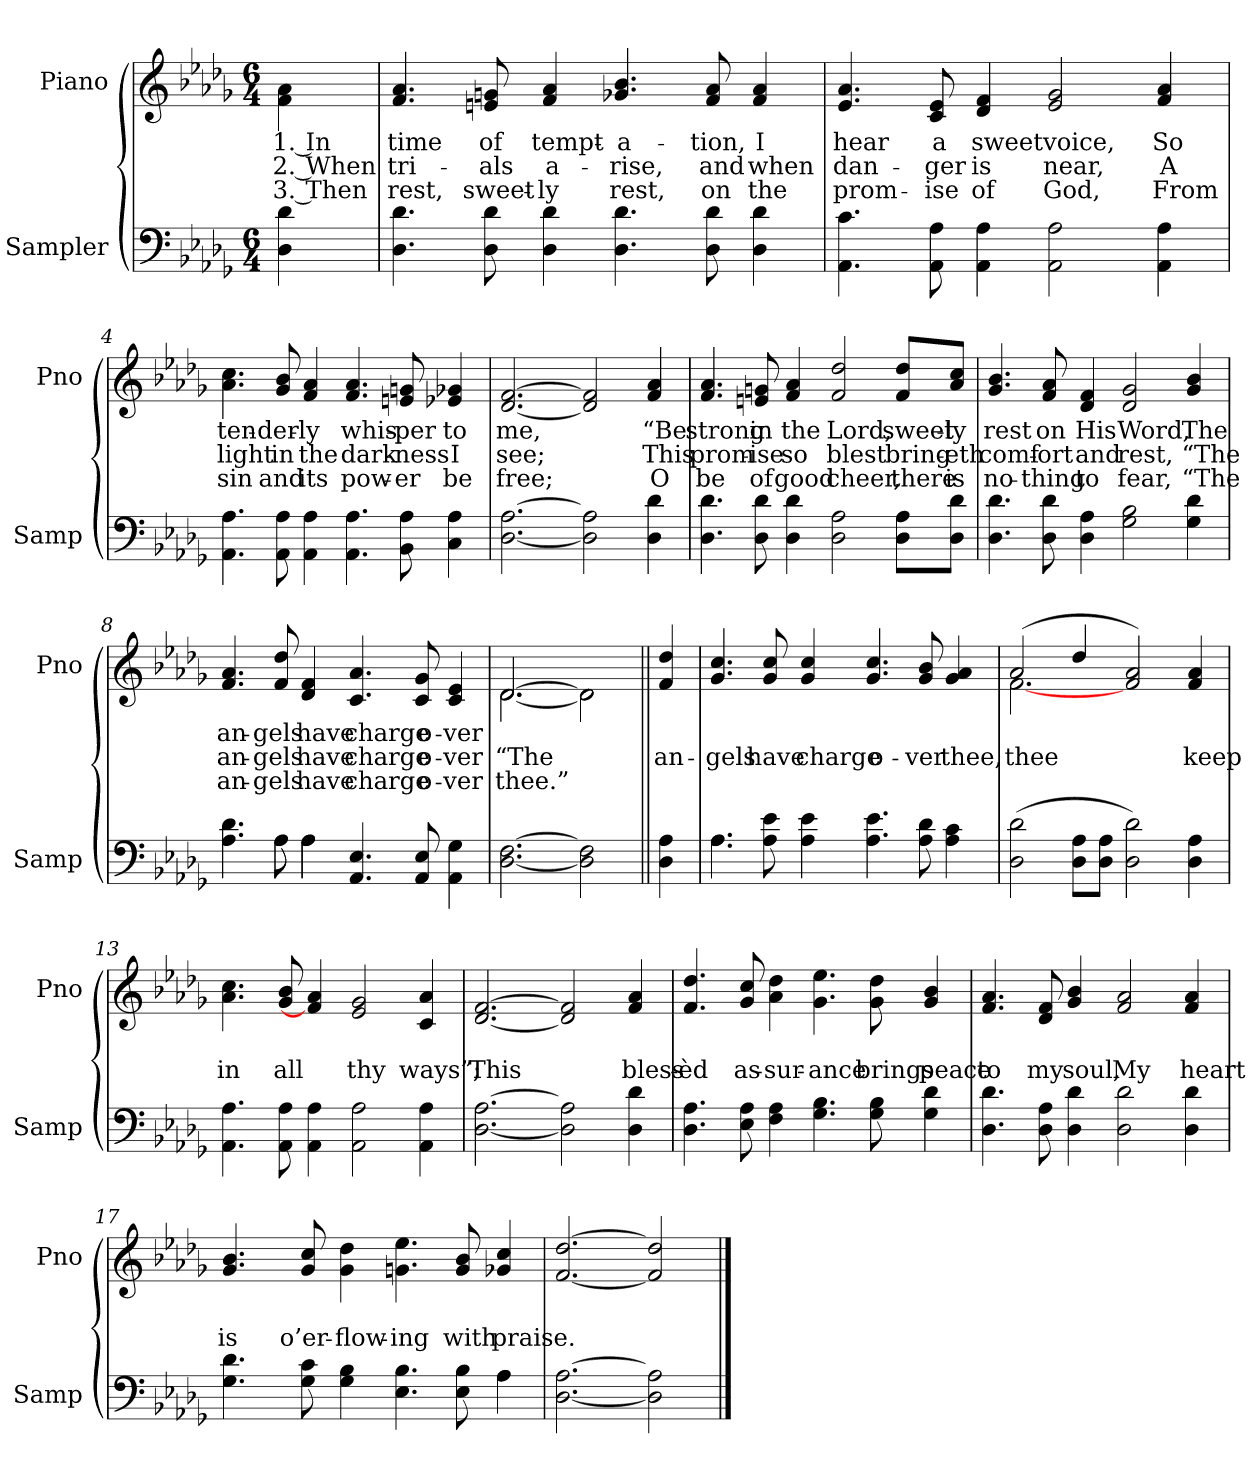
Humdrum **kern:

**kern	**kern	**text	**text	**text
*part2	*part1	*part1	*part1	*part1
*staff2	*staff1	*staff1	*staff1	*staff1
*I"Sampler	*I"Piano	*	*	*
*I'Samp	*I'Pno	*	*	*
*clefF4	*clefG2	*	*	*
*k[b-e-a-d-g-]	*k[b-e-a-d-g-]	*	*	*
*D-:	*D-:	*	*	*
*M6/4	*M6/4	*	*	*
=1	=1	=1	=1	=1
4D- 4d-	4f\ 4a-\	1. In	2. When	3. Then
=2	=2	=2	=2	=2
4.D- 4.d-	4.f 4.a-	time	tri-	rest,
8D- 8d-	8en 8gn	of	-als	sweet-
4D- 4d-	4f 4a-	tempt-	a-	-ly
4.D- 4.d-	4.g-X/ 4.b-/	-a-	-rise,	rest,
8D- 8d-	8f 8a-	-tion,	and	on
4D- 4d-	4f 4a-	I	when	the
=3	=3	=3	=3	=3
4.AA- 4.c	4.e- 4.a-	hear	dan-	prom-
8AA- 8A-	8c 8e-	a	-ger	-ise
4AA- 4A-	4d- 4f	sweet	is	of
2AA- 2A-	2e- 2g-	voice,	near,	God,
4AA- 4A-	4f 4a-	So	A	From
=4	=4	=4	=4	=4
4.AA- 4.A-	4.a- 4.cc	ten-	light	sin
8AA- 8A-	8g- 8b-	-der-	in	and
4AA- 4A-	4f 4a-	-ly	the	its
4.AA- 4.A-	4.f 4.a-	whis-	dark-	pow-
8BB- 8A-	8en 8gn	-per	-ness	-er
4C 4A-	4e-X 4g-X	to	I	be
=5	=5	=5	=5	=5
[2.D- [2.A-	[2.d- [2.f	me,	see;	free;
2D-] 2A-]	2d-] 2f]	.	.	.
4D- 4d-	4f 4a-	“Be	This	O
=6	=6	=6	=6	=6
4.D- 4.d-	4.f 4.a-	strong	prom-	be
8D- 8d-	8en 8gn	in	-ise	of
4D- 4d-	4f 4a-	the	so	good
2D- 2A-	2f 2dd-	Lord,	blest	cheer,
8D-\ 8A-\L	8f/ 8dd-/L	sweet-	bring-	there
8D-\ 8d-\J	8a-/ 8cc/J	-ly	-eth	is
=7	=7	=7	=7	=7
4.D- 4.d-	4.g- 4.b-	rest	comf-	no-
8D- 8d-	8f 8a-	on	-ort	-thing
4D- 4A-	4d- 4f	His	and	to
2G- 2B-	2d- 2g-	Word,	rest,	fear,
4G- 4d-	4g- 4b-	The	“The	“The
=8	=8	=8	=8	=8
*^	*	*	*	*
4.A- 4.d-	4.ryy	4.f 4.a-	an-	an-	an-
8A-\	8A-	8f 8dd-	-gels	-gels	-gels
4A-\	4A-	4d- 4f	have	have	have
4.AA- 4.E-	2.ryy	4.c 4.a-	charge	charge	charge
8AA- 8E-	.	8c 8g-	o-	o-	o-
4AA- 4G-	.	4c 4e-	-ver	-ver	-ver
*v	*v	*	*	*	*
=9	=9	=9	=9	=9
*	*^	*	*	*
[2.D- [2.F	[2.d-/	[2.d-	.	“The	thee.”
2D-] 2F]	2d-\]	2d-]	.	.	.
=10||	=10||	=10||	=10||	=10||	=10||
!	!LO:TX:t=Refrain	!	!	!	!
*	*v	*v	*	*	*
4D- 4A-	4f 4dd-	.	an-	.
=11	=11	=11	=11	=11
*^	*	*	*	*
4.A-\	4.A-	4.g- 4.cc	.	-gels	.
8A- 8e-	1ryy	8g- 8cc	.	have	.
4A- 4e-	.	4g- 4cc	.	charge	.
4.A- 4.e-	.	4.g- 4.cc	.	o-	.
8A- 8d-	.	8g- 8b-	.	-ver	.
4A- 4c	.	4g- 4a-	.	thee,	.
.	8ryy	.	.	.	.
*v	*v	*	*	*	*
=12	=12	=12	=12	=12
*	*^	*	*	*
(2D- 2d-	(2a-/	[2.f	.	thee	.
8D-\ 8A-\L	4dd-/	.	.	.	.
8D-\ 8A-\J	.	.	.	.	.
2D- 2d-)	2f 2a-)	2.ryy	.	.	.
4D- 4A-	4f 4a-	.	.	keep	.
*	*v	*v	*	*	*
=13	=13	=13	=13	=13
4.AA- 4.A-	4.a- 4.cc	.	in	.
8AA- 8A-	8g- 8b-	.	all	.
4AA- 4A-	4f] 4a-	.	.	.
2AA- 2A-	2e- 2g-	.	thy	.
4AA- 4A-	4c 4a-	.	ways”;	.
=14	=14	=14	=14	=14
[2.D- [2.A-	[2.d- [2.f	.	This	.
2D-] 2A-]	2d-] 2f]	.	.	.
4D- 4d-	4f 4a-	.	bless-	.
=15	=15	=15	=15	=15
4.D- 4.A-	4.f 4.dd-	.	-èd	.
8E- 8A-	8g- 8cc	.	as-	.
4F 4A-	4a- 4dd-	.	-sur-	.
4.G- 4.B-	4.g- 4.ee-	.	-ance	.
8G- 8B-	8g- 8dd-	.	brings	.
4G- 4d-	4g- 4b-	.	peace	.
=16	=16	=16	=16	=16
4.D- 4.d-	4.f 4.a-	.	to	.
8D- 8A-	8d- 8f	.	my	.
4D- 4d-	4g- 4b-	.	soul,	.
2D- 2d-	2f 2a-	.	My	.
4D- 4d-	4f 4a-	.	heart	.
=17	=17	=17	=17	=17
*^	*	*	*	*
4.G- 4.d-	4ryy	4.g- 4.b-	.	is	.
*v	*v	*	*	*	*
8G- 8c	8g- 8cc	.	o’er-	.
4G- 4B-	4g- 4dd-	.	-flow-	.
4.E- 4.B-	4.gn 4.ee-	.	-ing	.
8E- 8B-	8g 8b-	.	with	.
*^	*	*	*	*
4A-\	4A-	4g-X 4cc	.	praise.	.
*v	*v	*	*	*	*
=18	=18	=18	=18	=18
[2.D- [2.A-	[2.f [2.dd-	.	.	.
2D-] 2A-]	2f] 2dd-]	.	.	.
==	==	==	==	==
*-	*-	*-	*-	*-
